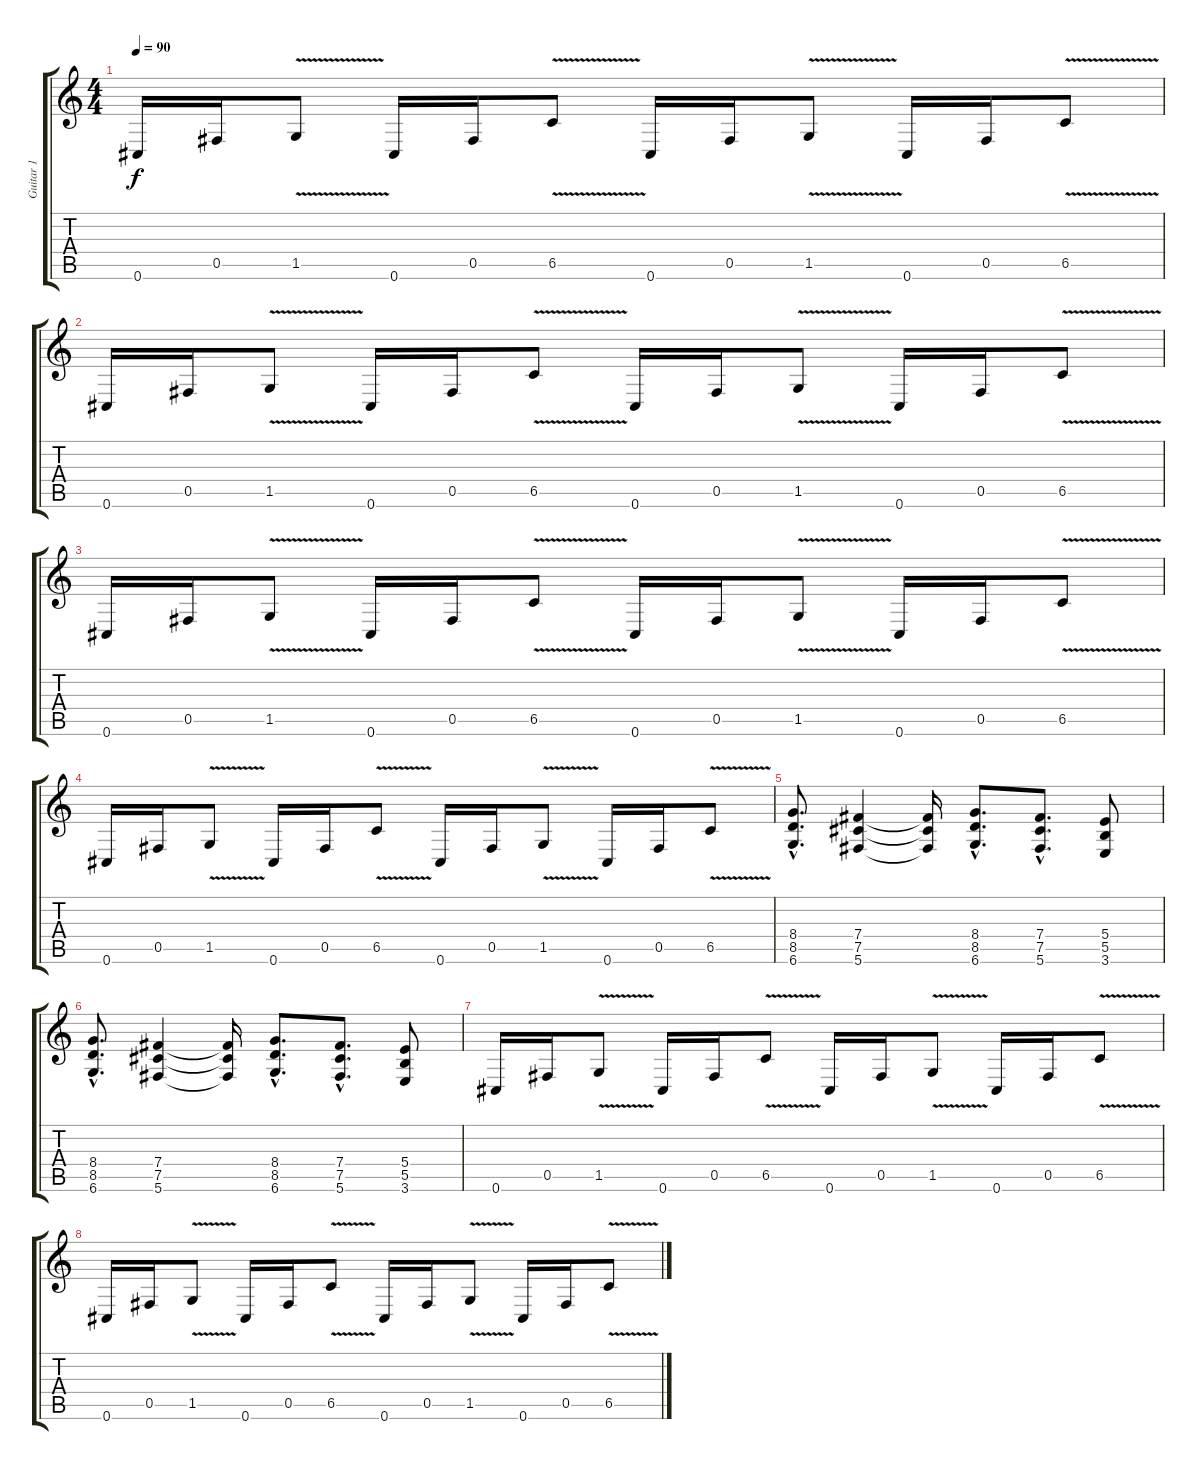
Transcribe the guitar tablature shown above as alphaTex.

\track ("Guitar 1" "Guitar 1") {instrument distortionguitar}
\staff {score tabs}
\tuning (Db4 Ab3 E3 B2 Gb2 Db2) {hide}
\ts (4 4)
\tempo 90
\clef g2
\ks c
0.6.16{dy f} 0.5.16 1.5{v}.8 0.6.16 0.5.16 6.5{v}.8 0.6.16 0.5.16 1.5{v}.8 0.6.16 0.5.16 6.5{v}.8 |
0.6.16 0.5.16 1.5{v}.8 0.6.16 0.5.16 6.5{v}.8 0.6.16 0.5.16 1.5{v}.8 0.6.16 0.5.16 6.5{v}.8 |
0.6.16 0.5.16 1.5{v}.8 0.6.16 0.5.16 6.5{v}.8 0.6.16 0.5.16 1.5{v}.8 0.6.16 0.5.16 6.5{v}.8 |
0.6.16 0.5.16 1.5{v}.8 0.6.16 0.5.16 6.5{v}.8 0.6.16 0.5.16 1.5{v}.8 0.6.16 0.5.16 6.5{v}.8 |
(8.4{hac} 8.5{hac} 6.6{hac}).8{d} (7.4 7.5 5.6).4 (7.4{t} 7.5{t} 5.6{t}).16 (8.4{hac} 8.5{hac} 6.6{hac}).8{d} (7.4{hac} 7.5{hac} 5.6{hac}).8{d} (5.4 5.5 3.6).8 |
(8.4{hac} 8.5{hac} 6.6{hac}).8{d} (7.4 7.5 5.6).4 (7.4{t} 7.5{t} 5.6{t}).16 (8.4{hac} 8.5{hac} 6.6{hac}).8{d} (7.4{hac} 7.5{hac} 5.6{hac}).8{d} (5.4 5.5 3.6).8 |
0.6.16 0.5.16 1.5{v}.8 0.6.16 0.5.16 6.5{v}.8 0.6.16 0.5.16 1.5{v}.8 0.6.16 0.5.16 6.5{v}.8 |
0.6.16 0.5.16 1.5{v}.8 0.6.16 0.5.16 6.5{v}.8 0.6.16 0.5.16 1.5{v}.8 0.6.16 0.5.16 6.5{v}.8
